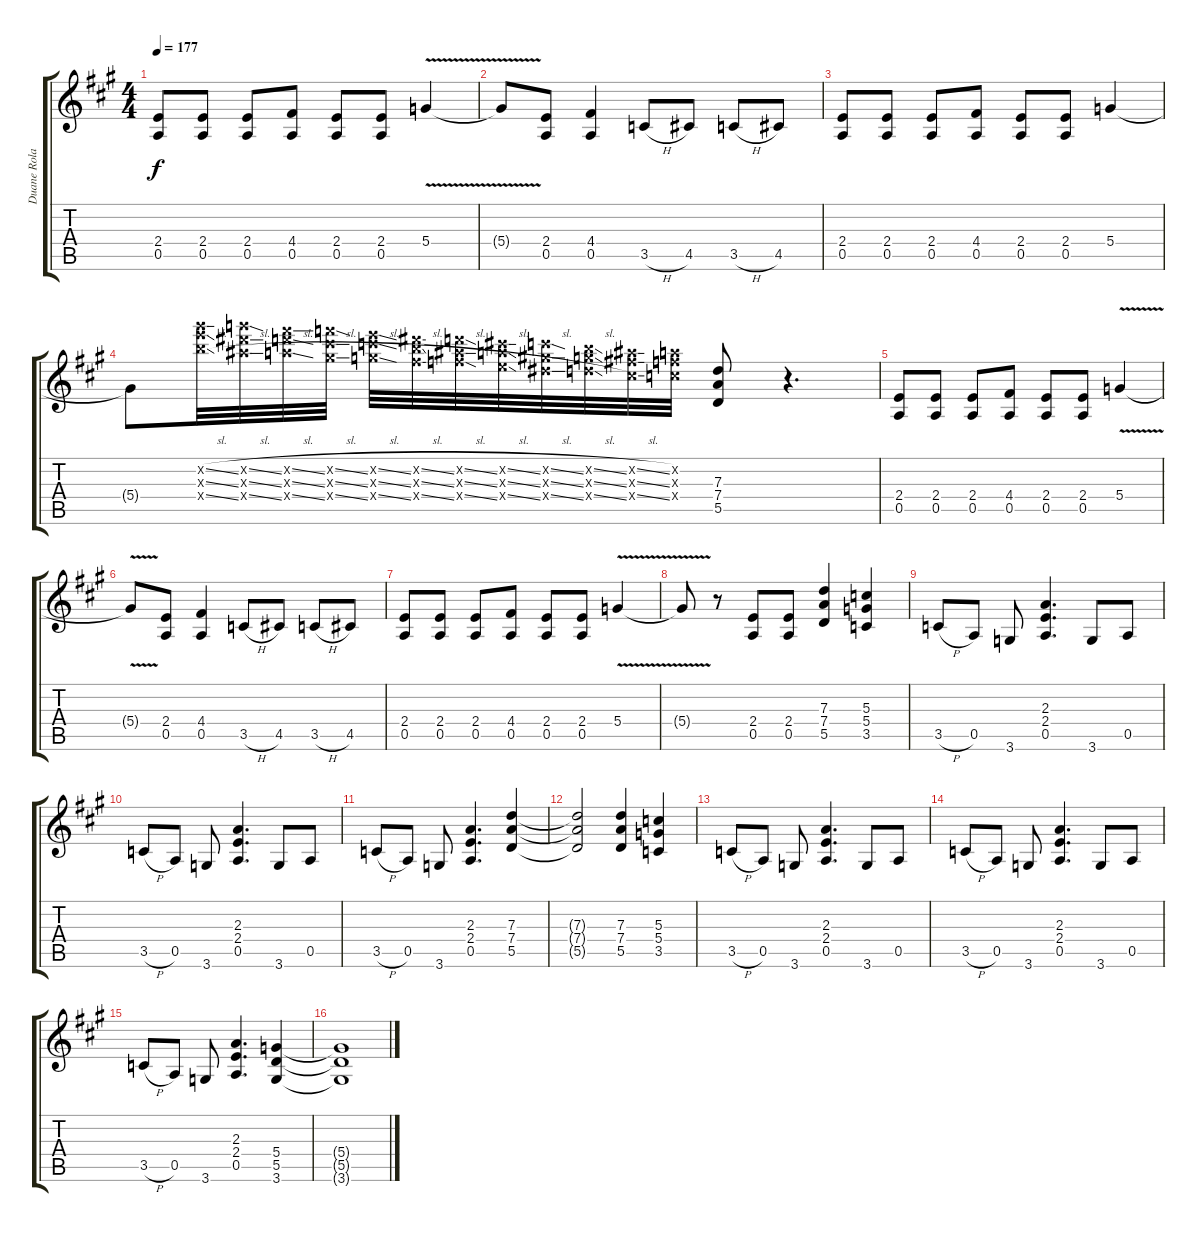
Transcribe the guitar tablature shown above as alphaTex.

\track ("Duane Roland Guitar" "Duane Rola") {instrument overdrivenguitar}
\staff {score tabs}
\tuning (E4 B3 G3 D3 A2 E2) {hide}
\ts (4 4)
\tempo 177
\clef g2
\ks a
(2.4 0.5).8{dy f} (2.4 0.5).8 (2.4 0.5).8 (4.4 0.5).8 (2.4 0.5).8 (2.4 0.5).8 5.4{v}.4 |
5.4{t}.8 (2.4 0.5).8 (4.4 0.5).4 3.5{h}.8 4.5.8 3.5{h}.8 4.5.8 |
(2.4 0.5).8 (2.4 0.5).8 (2.4 0.5).8 (4.4 0.5).8 (2.4 0.5).8 (2.4 0.5).8 5.4.4 |
5.4{t}.8 (21.2{sl x} 21.3{sl x} 21.4{sl x}).32 (20.2{sl x} 20.3{sl x} 20.4{sl x}).32 (19.2{sl x} 19.3{sl x} 19.4{sl x}).32 (18.2{sl x} 18.3{sl x} 18.4{sl x}).32 (17.2{sl x} 17.3{sl x} 17.4{sl x}).32 (16.2{sl x} 16.3{sl x} 16.4{sl x}).32 (15.2{sl x} 15.3{sl x} 15.4{sl x}).32 (14.2{sl x} 14.3{sl x} 14.4{sl x}).32 (13.2{sl x} 13.3{sl x} 13.4{sl x}).32 (12.2{sl x} 12.3{sl x} 12.4{sl x}).32 (11.2{sl x} 11.3{sl x} 11.4{sl x}).32 (10.2{x} 10.3{x} 10.4{x}).32 (7.3 7.4 5.5).8 r.4{d} |
(2.4 0.5).8 (2.4 0.5).8 (2.4 0.5).8 (4.4 0.5).8 (2.4 0.5).8 (2.4 0.5).8 5.4{v}.4 |
5.4{t}.8 (2.4 0.5).8 (4.4 0.5).4 3.5{h}.8 4.5.8 3.5{h}.8 4.5.8 |
(2.4 0.5).8 (2.4 0.5).8 (2.4 0.5).8 (4.4 0.5).8 (2.4 0.5).8 (2.4 0.5).8 5.4{v}.4 |
5.4{t}.8 r.8 (2.4 0.5).8 (2.4 0.5).8 (7.3 7.4 5.5).4 (5.3 5.4 3.5).4 |
3.5{h}.8 0.5.8 3.6.8 (2.3 2.4 0.5).4{d} 3.6.8 0.5.8 |
3.5{h}.8 0.5.8 3.6.8 (2.3 2.4 0.5).4{d} 3.6.8 0.5.8 |
3.5{h}.8 0.5.8 3.6.8 (2.3 2.4 0.5).4{d} (7.3 7.4 5.5).4 |
(7.3{t} 7.4{t} 5.5{t}).2 (7.3 7.4 5.5).4 (5.3 5.4 3.5).4 |
3.5{h}.8 0.5.8 3.6.8 (2.3 2.4 0.5).4{d} 3.6.8 0.5.8 |
3.5{h}.8 0.5.8 3.6.8 (2.3 2.4 0.5).4{d} 3.6.8 0.5.8 |
3.5{h}.8 0.5.8 3.6.8 (2.3 2.4 0.5).4{d} (5.4 5.5 3.6).4 |
(5.4{t} 5.5{t} 3.6{t}).1
